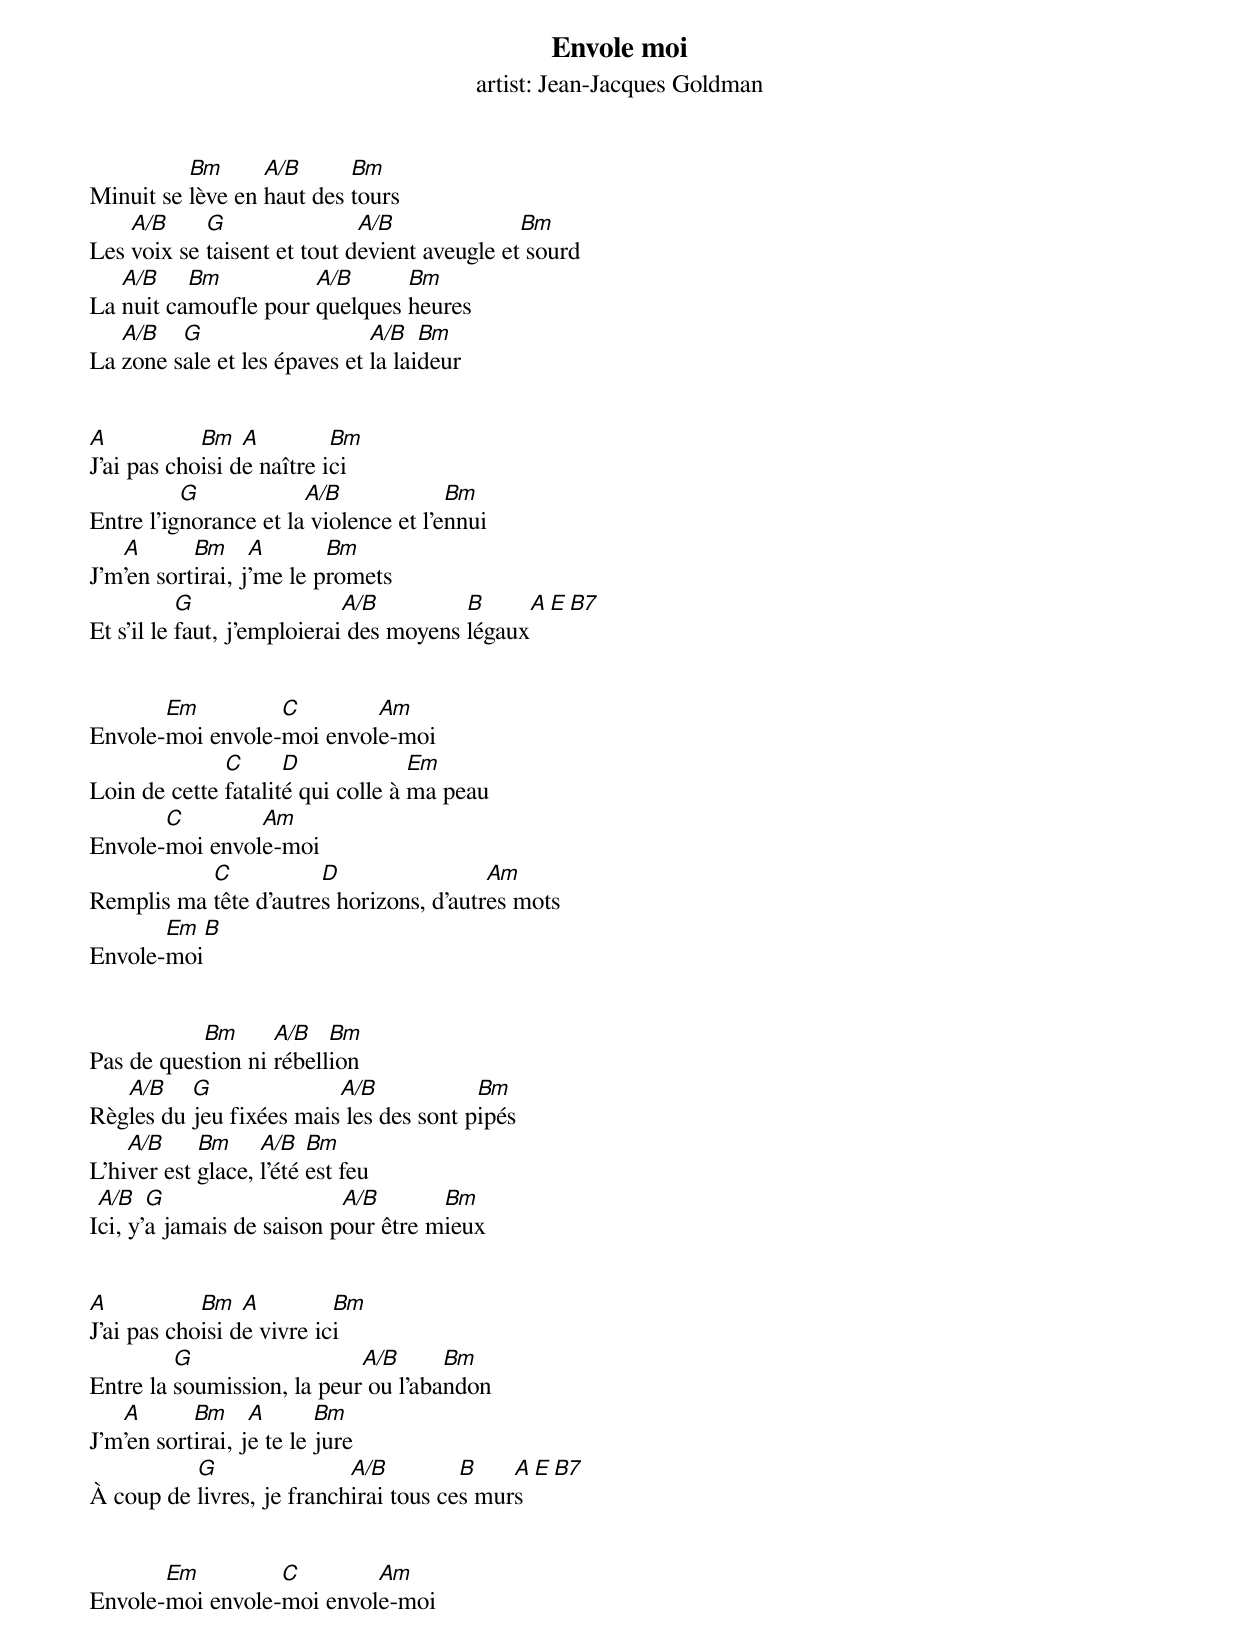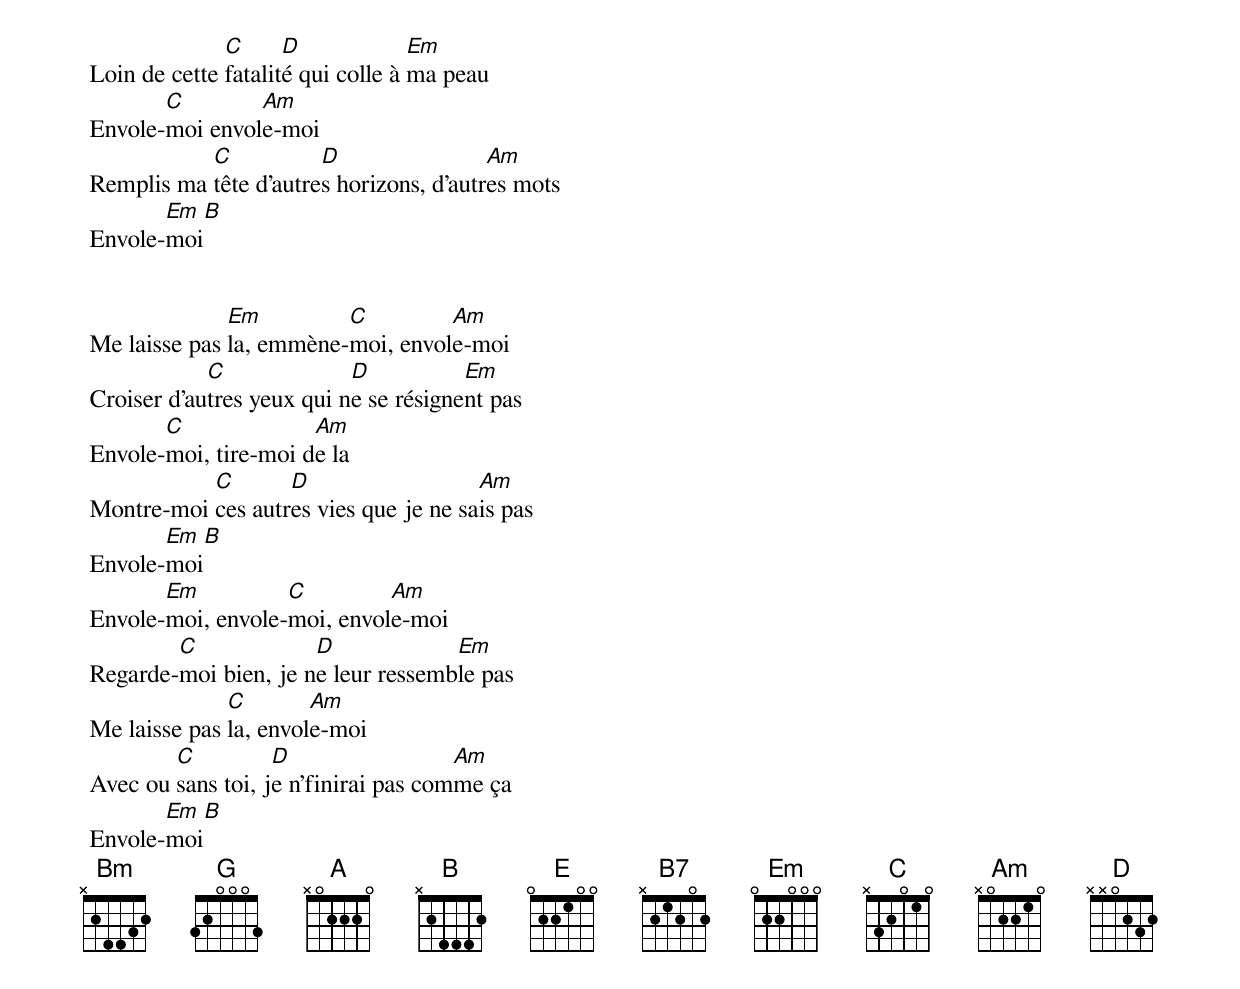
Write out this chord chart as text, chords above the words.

Envole moi
artist: Jean-Jacques Goldman

           Bm      A/B      Bm
 Minuit se lève en haut des tours
     A/B     G                A/B              Bm
 Les voix se taisent et tout devient aveugle et sourd
    A/B    Bm          A/B      Bm
 La nuit camoufle pour quelques heures
    A/B   G                    A/B   Bm
 La zone sale et les épaves et la laideur


 A           Bm   A         Bm
 J'ai pas choisi de naître ici
           G            A/B             Bm
 Entre l'ignorance et la violence et l'ennui
    A       Bm     A       Bm
 J'm'en sortirai, j'me le promets
            G                 A/B         B      A   E   B7
 Et s'il le faut, j'emploierai des moyens légaux


        Em         C        Am
 Envole-moi envole-moi envole-moi
               C      D             Em
 Loin de cette fatalité qui colle à ma peau
        C        Am
 Envole-moi envole-moi
            C           D                 Am
 Remplis ma tête d'autres horizons, d'autres mots
        Em   B
 Envole-moi


            Bm      A/B   Bm
 Pas de question ni rébellion
    A/B    G              A/B            Bm
 Règles du jeu fixées mais les des sont pipés
     A/B     Bm     A/B   Bm
 L'hiver est glace, l'été est feu
  A/B   G                   A/B       Bm
 Ici, y'a jamais de saison pour être mieux


 A           Bm   A         Bm
 J'ai pas choisi de vivre ici
          G                  A/B      Bm
 Entre la soumission, la peur ou l'abandon
    A       Bm     A       Bm
 J'm'en sortirai, je te le jure
           G                A/B         B    A   E   B7
 À coup de livres, je franchirai tous ces murs


        Em         C        Am
 Envole-moi envole-moi envole-moi
               C      D             Em
 Loin de cette fatalité qui colle à ma peau
        C        Am
 Envole-moi envole-moi
            C           D                 Am
 Remplis ma tête d'autres horizons, d'autres mots
        Em   B
 Envole-moi


               Em         C         Am
 Me laisse pas la, emmène-moi, envole-moi
             C              D           Em
 Croiser d'autres yeux qui ne se résignent pas
        C              Am
 Envole-moi, tire-moi de la
            C       D                   Am
 Montre-moi ces autres vies que je ne sais pas
        Em   B
 Envole-moi
        Em          C         Am
 Envole-moi, envole-moi, envole-moi
         C             D             Em
 Regarde-moi bien, je ne leur ressemble pas
               C        Am
 Me laisse pas la, envole-moi
         C          D                  Am
 Avec ou sans toi, je n'finirai pas comme ça
        Em   B
 Envole-moi
